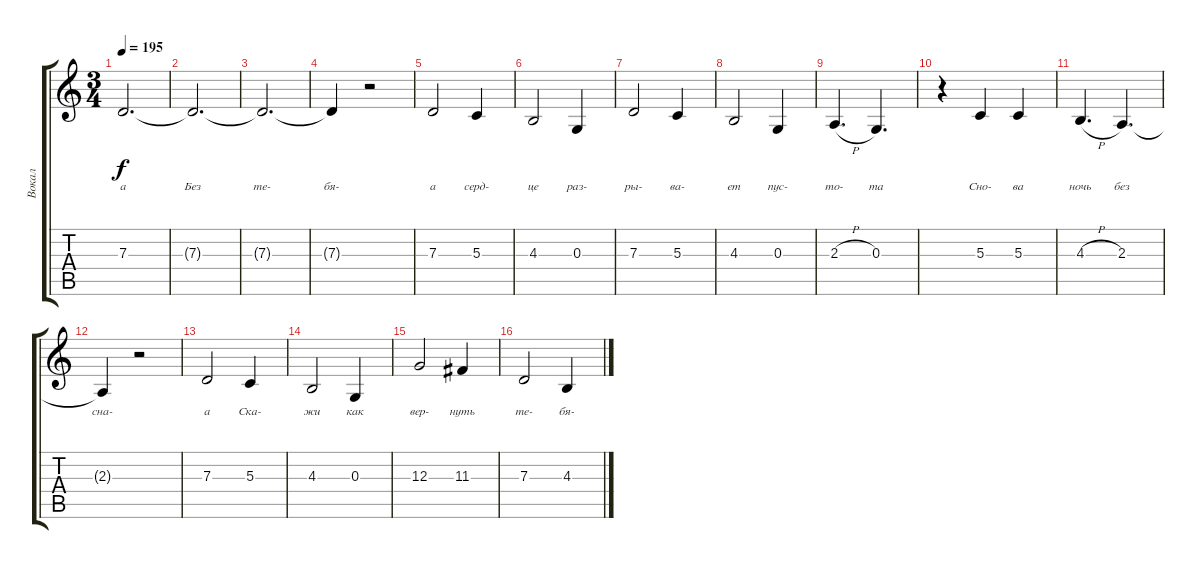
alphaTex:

\track ("Вокал" "Вокал") {instrument lead2sawtooth}
\staff {score tabs}
\tuning (E4 B3 G3 D3 A2 E2) {hide}
\ts (3 4)
\tempo 195
\clef g2
\ks c
7.3.2{d lyrics (0 "а") lyrics (1 "") lyrics (2 "") lyrics (3 "") lyrics (4 "") dy f} |
7.3{t}.2{d lyrics (0 "Без") lyrics (1 "") lyrics (2 "") lyrics (3 "") lyrics (4 "")} |
7.3{t}.2{d lyrics (0 "те-") lyrics (1 "") lyrics (2 "") lyrics (3 "") lyrics (4 "")} |
7.3{t}.4{lyrics (0 "бя-") lyrics (1 "") lyrics (2 "") lyrics (3 "") lyrics (4 "")} r.2 |
7.3.2{lyrics (0 "а") lyrics (1 "") lyrics (2 "") lyrics (3 "") lyrics (4 "")} 5.3.4{lyrics (0 "серд-") lyrics (1 "") lyrics (2 "") lyrics (3 "") lyrics (4 "")} |
4.3.2{lyrics (0 "це") lyrics (1 "") lyrics (2 "") lyrics (3 "") lyrics (4 "")} 0.3.4{lyrics (0 "раз-") lyrics (1 "") lyrics (2 "") lyrics (3 "") lyrics (4 "")} |
7.3.2{lyrics (0 "ры-") lyrics (1 "") lyrics (2 "") lyrics (3 "") lyrics (4 "")} 5.3.4{lyrics (0 "ва-") lyrics (1 "") lyrics (2 "") lyrics (3 "") lyrics (4 "")} |
4.3.2{lyrics (0 "ет") lyrics (1 "") lyrics (2 "") lyrics (3 "") lyrics (4 "")} 0.3.4{lyrics (0 "пус-") lyrics (1 "") lyrics (2 "") lyrics (3 "") lyrics (4 "")} |
2.3{h}.4{d lyrics (0 "то-") lyrics (1 "") lyrics (2 "") lyrics (3 "") lyrics (4 "")} 0.3.4{d lyrics (0 "та") lyrics (1 "") lyrics (2 "") lyrics (3 "") lyrics (4 "")} |
r.4 5.3.4{lyrics (0 "Сно-") lyrics (1 "") lyrics (2 "") lyrics (3 "") lyrics (4 "")} 5.3.4{lyrics (0 "ва") lyrics (1 "") lyrics (2 "") lyrics (3 "") lyrics (4 "")} |
4.3{h}.4{d lyrics (0 "ночь") lyrics (1 "") lyrics (2 "") lyrics (3 "") lyrics (4 "")} 2.3.4{d lyrics (0 "без") lyrics (1 "") lyrics (2 "") lyrics (3 "") lyrics (4 "")} |
2.3{t}.4{lyrics (0 "сна-") lyrics (1 "") lyrics (2 "") lyrics (3 "") lyrics (4 "")} r.2 |
7.3.2{lyrics (0 "а") lyrics (1 "") lyrics (2 "") lyrics (3 "") lyrics (4 "")} 5.3.4{lyrics (0 "Ска-") lyrics (1 "") lyrics (2 "") lyrics (3 "") lyrics (4 "")} |
4.3.2{lyrics (0 "жи") lyrics (1 "") lyrics (2 "") lyrics (3 "") lyrics (4 "")} 0.3.4{lyrics (0 "как") lyrics (1 "") lyrics (2 "") lyrics (3 "") lyrics (4 "")} |
12.3.2{lyrics (0 "вер-") lyrics (1 "") lyrics (2 "") lyrics (3 "") lyrics (4 "")} 11.3.4{lyrics (0 "нуть") lyrics (1 "") lyrics (2 "") lyrics (3 "") lyrics (4 "")} |
7.3.2{lyrics (0 "те-") lyrics (1 "") lyrics (2 "") lyrics (3 "") lyrics (4 "")} 4.3.4{lyrics (0 "бя-") lyrics (1 "") lyrics (2 "") lyrics (3 "") lyrics (4 "")}
